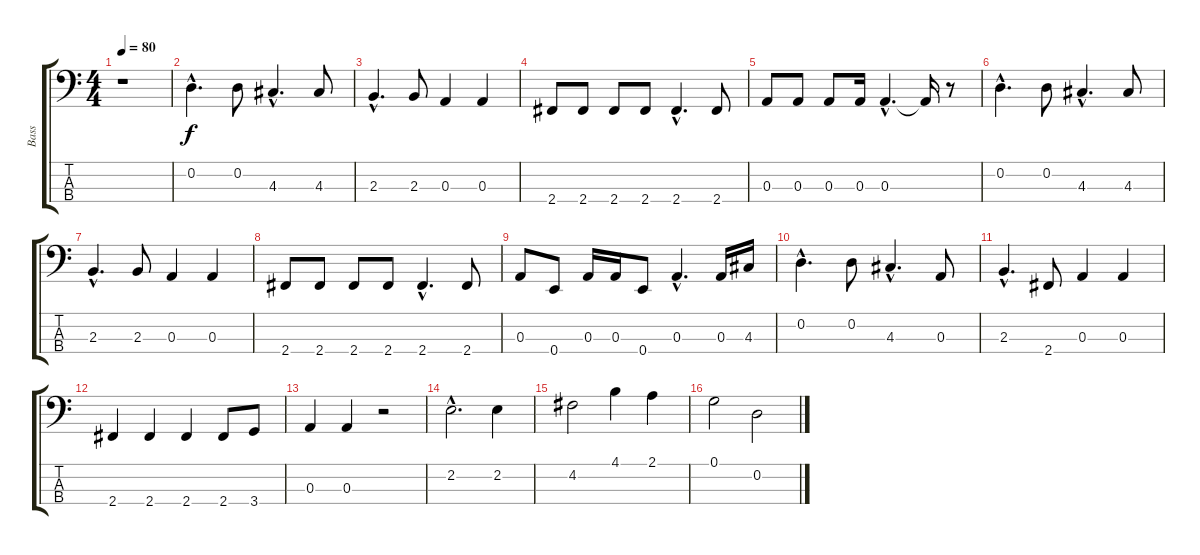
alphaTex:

\track ("Bass" "Bass") {instrument electricbassfinger}
\staff {score tabs}
\tuning (G2 D2 A1 E1) {hide}
\ts (4 4)
\tempo 80
\clef f4
\ks c
r.1{dy f instrument electricbassfinger} |
0.2{hac}.4{d} 0.2.8 4.3{hac}.4{d} 4.3.8 |
2.3{hac}.4{d} 2.3.8 0.3.4 0.3.4 |
2.4.8 2.4.8 2.4.8 2.4.8 2.4{hac}.4{d} 2.4.8 |
0.3.8 0.3.8 0.3.8 0.3.16 0.3{hac}.4{d} 0.3{t}.16 r.8 |
0.2{hac}.4{d} 0.2.8 4.3{hac}.4{d} 4.3.8 |
2.3{hac}.4{d} 2.3.8 0.3.4 0.3.4 |
2.4.8 2.4.8 2.4.8 2.4.8 2.4{hac}.4{d} 2.4.8 |
0.3.8 0.4.8 0.3.16 0.3.16 0.4.8 0.3{hac}.4{d} 0.3.16 4.3.16 |
0.2{hac}.4{d} 0.2.8 4.3{hac}.4{d} 0.3.8 |
2.3{hac}.4{d} 2.4.8 0.3.4 0.3.4 |
2.4.4 2.4.4 2.4.4 2.4.8 3.4.8 |
0.3.4 0.3.4 r.2 |
2.2{hac}.2{d} 2.2.4 |
4.2.2 4.1.4 2.1.4 |
0.1.2 0.2.2
